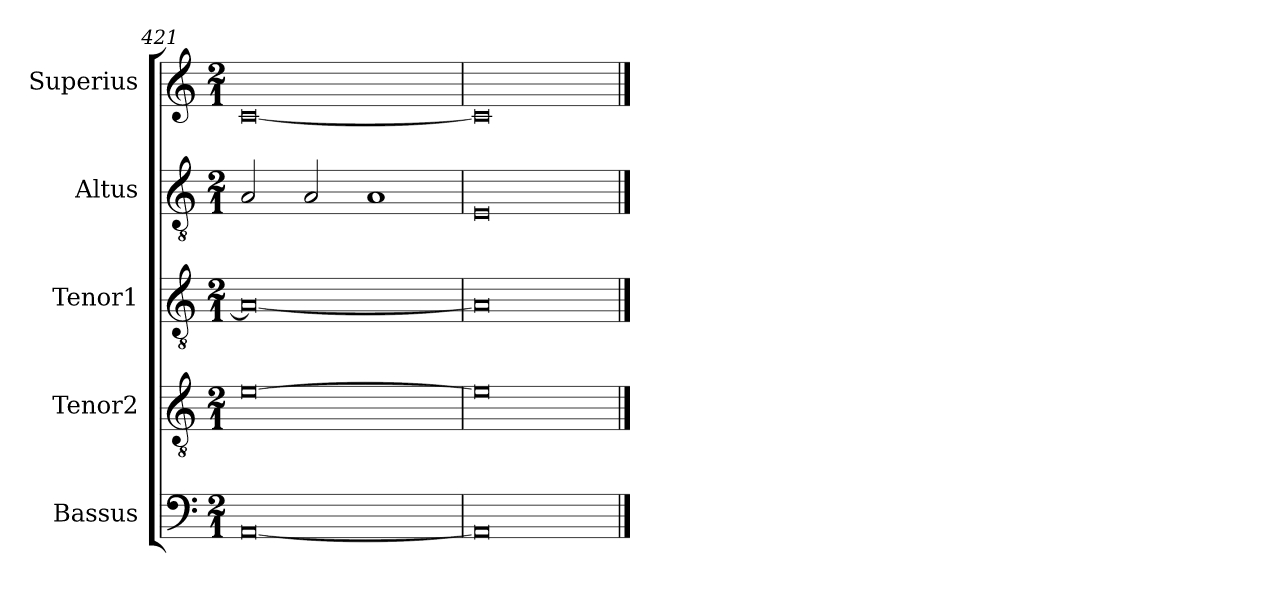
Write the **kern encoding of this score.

**kern	**kern	**kern	**kern	**kern
*part5	*part4	*part3	*part2	*part1
*staff5	*staff4	*staff3	*staff2	*staff1
*I"Bassus	*I"Tenor2	*I"Tenor1	*I"Altus	*I"Superius
*I'B	*I'T2	*I'T1	*I'A	*I'S
*clefF4	*clefGv2	*clefGv2	*clefGv2	*clefG2
*k[]	*k[]	*k[]	*k[]	*k[]
*M2/1	*M2/1	*M2/1	*M2/1	*M2/1
=421	=421	=421	=421	=421
[0AA	[0e	0A_	2A/	[0c
.	.	.	2A/	.
.	.	.	1A	.
=422	=422	=422	=422	=422
0AA]	0e]	0A]	0E	0c]
==	==	==	==	==
*-	*-	*-	*-	*-
